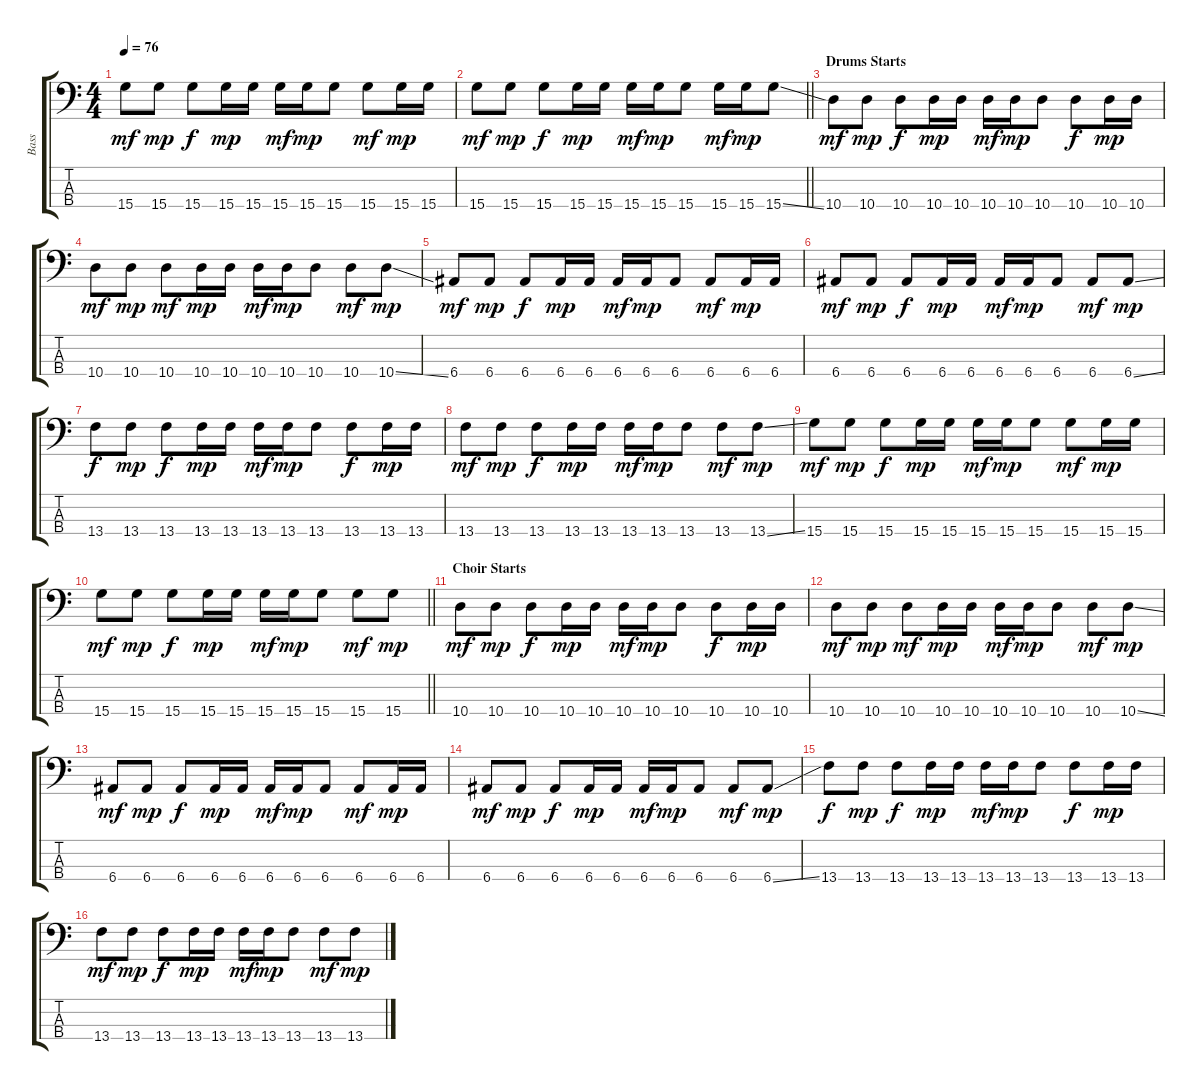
\track ("Bass" "Bass") {instrument electricbassfinger}
\staff {score tabs}
\tuning (G2 D2 A1 E1) {hide}
\ts (4 4)
\tempo 76
\clef f4
\ks c
15.4.8{dy mf} 15.4.8{dy mp} 15.4.8{dy f} 15.4.16{dy mp} 15.4.16 15.4.16{dy mf} 15.4.16{dy mp} 15.4.8 15.4.8{dy mf} 15.4.16{dy mp} 15.4.16 |
\barLineRight lightlight
15.4.8{dy mf} 15.4.8{dy mp} 15.4.8{dy f} 15.4.16{dy mp} 15.4.16 15.4.16{dy mf} 15.4.16{dy mp} 15.4.8 15.4.16{dy mf} 15.4.16{dy mp} 15.4{ss}.8 |
\section ("" "Drums Starts")
10.4.8{dy mf} 10.4.8{dy mp} 10.4.8{dy f} 10.4.16{dy mp} 10.4.16 10.4.16{dy mf} 10.4.16{dy mp} 10.4.8 10.4.8{dy f} 10.4.16{dy mp} 10.4.16 |
10.4.8{dy mf} 10.4.8{dy mp} 10.4.8{dy mf} 10.4.16{dy mp} 10.4.16 10.4.16{dy mf} 10.4.16{dy mp} 10.4.8 10.4.8{dy mf} 10.4{ss}.8{dy mp} |
6.4.8{dy mf} 6.4.8{dy mp} 6.4.8{dy f} 6.4.16{dy mp} 6.4.16 6.4.16{dy mf} 6.4.16{dy mp} 6.4.8 6.4.8{dy mf} 6.4.16{dy mp} 6.4.16 |
6.4.8{dy mf} 6.4.8{dy mp} 6.4.8{dy f} 6.4.16{dy mp} 6.4.16 6.4.16{dy mf} 6.4.16{dy mp} 6.4.8 6.4.8{dy mf} 6.4{ss}.8{dy mp} |
13.4.8{dy f} 13.4.8{dy mp} 13.4.8{dy f} 13.4.16{dy mp} 13.4.16 13.4.16{dy mf} 13.4.16{dy mp} 13.4.8 13.4.8{dy f} 13.4.16{dy mp} 13.4.16 |
13.4.8{dy mf} 13.4.8{dy mp} 13.4.8{dy f} 13.4.16{dy mp} 13.4.16 13.4.16{dy mf} 13.4.16{dy mp} 13.4.8 13.4.8{dy mf} 13.4{ss}.8{dy mp} |
15.4.8{dy mf} 15.4.8{dy mp} 15.4.8{dy f} 15.4.16{dy mp} 15.4.16 15.4.16{dy mf} 15.4.16{dy mp} 15.4.8 15.4.8{dy mf} 15.4.16{dy mp} 15.4.16 |
\barLineRight lightlight
15.4.8{dy mf} 15.4.8{dy mp} 15.4.8{dy f} 15.4.16{dy mp} 15.4.16 15.4.16{dy mf} 15.4.16{dy mp} 15.4.8 15.4.8{dy mf} 15.4.8{dy mp} |
\section ("" "Choir Starts")
10.4.8{dy mf} 10.4.8{dy mp} 10.4.8{dy f} 10.4.16{dy mp} 10.4.16 10.4.16{dy mf} 10.4.16{dy mp} 10.4.8 10.4.8{dy f} 10.4.16{dy mp} 10.4.16 |
10.4.8{dy mf} 10.4.8{dy mp} 10.4.8{dy mf} 10.4.16{dy mp} 10.4.16 10.4.16{dy mf} 10.4.16{dy mp} 10.4.8 10.4.8{dy mf} 10.4{ss}.8{dy mp} |
6.4.8{dy mf} 6.4.8{dy mp} 6.4.8{dy f} 6.4.16{dy mp} 6.4.16 6.4.16{dy mf} 6.4.16{dy mp} 6.4.8 6.4.8{dy mf} 6.4.16{dy mp} 6.4.16 |
6.4.8{dy mf} 6.4.8{dy mp} 6.4.8{dy f} 6.4.16{dy mp} 6.4.16 6.4.16{dy mf} 6.4.16{dy mp} 6.4.8 6.4.8{dy mf} 6.4{ss}.8{dy mp} |
13.4.8{dy f} 13.4.8{dy mp} 13.4.8{dy f} 13.4.16{dy mp} 13.4.16 13.4.16{dy mf} 13.4.16{dy mp} 13.4.8 13.4.8{dy f} 13.4.16{dy mp} 13.4.16 |
13.4.8{dy mf} 13.4.8{dy mp} 13.4.8{dy f} 13.4.16{dy mp} 13.4.16 13.4.16{dy mf} 13.4.16{dy mp} 13.4.8 13.4.8{dy mf} 13.4{ss}.8{dy mp}
